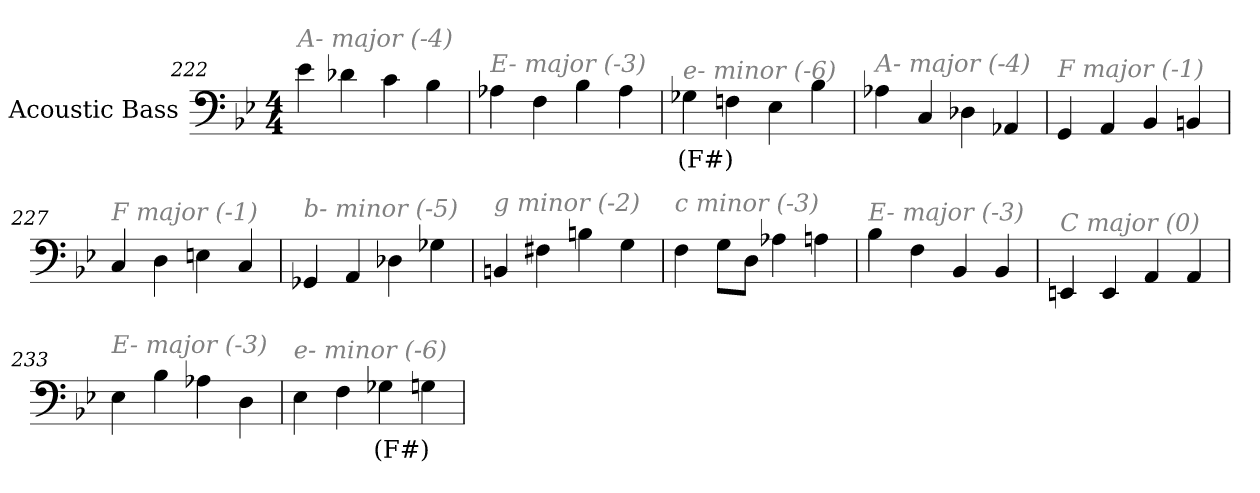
**kern	**text
*part1	*part1
*staff1	*staff1
*I"Acoustic Bass	*
*clefF4	*
*ITrd7c12	*
*k[b-e-]	*
*B-:	*
*M4/4	*
=222	=222
!LO:TX:i:color=#808080:t=A- major (-4)	!
4E-	.
4D-X	.
4C	.
4BB-	.
=223	=223
!LO:TX:i:color=#808080:t=E- major (-3)	!
4AA-X	.
4FF	.
4BB-	.
4AA-	.
=224	=224
!LO:TX:i:color=#808080:t=e- minor (-6)	!
4GG-Xi	(F#)
4FFn	.
4EE-	.
4BB-	.
=225	=225
!LO:TX:i:color=#808080:t=A- major (-4)	!
4AA-X	.
4CC	.
4DD-X	.
4AAA-X	.
=226	=226
!LO:TX:i:color=#808080:t=F major (-1)	!
4GGG	.
4AAA	.
4BBB-	.
4BBBn	.
=227	=227
!LO:TX:i:color=#808080:t=F major (-1)	!
4CC	.
4DD	.
4EEn	.
4CC	.
=228	=228
!LO:TX:i:color=#808080:t=b- minor (-5)	!
4GGG-X	.
4AAA	.
4DD-X	.
4GG-X	.
=229	=229
!LO:TX:i:color=#808080:t=g minor (-2)	!
4BBBn	.
4FF#X	.
4BBn	.
4GG	.
=230	=230
!LO:TX:i:color=#808080:t=c minor (-3)	!
4FF	.
8GGL	.
8DDJ	.
4AA-X	.
4AAn	.
=231	=231
!LO:TX:i:color=#808080:t=E- major (-3)	!
4BB-	.
4FF	.
4BBB-	.
4BBB-	.
=232	=232
!LO:TX:i:color=#808080:t=C major (0)	!
4EEEn	.
4EEE	.
4AAA	.
4AAA	.
=233	=233
!LO:TX:i:color=#808080:t=E- major (-3)	!
4EE-	.
4BB-	.
4AA-X	.
4DD	.
=234	=234
!LO:TX:i:color=#808080:t=e- minor (-6)	!
4EE-	.
4FF	.
4GG-Xi	(F#)
4GG	.
=	=
*-	*-
